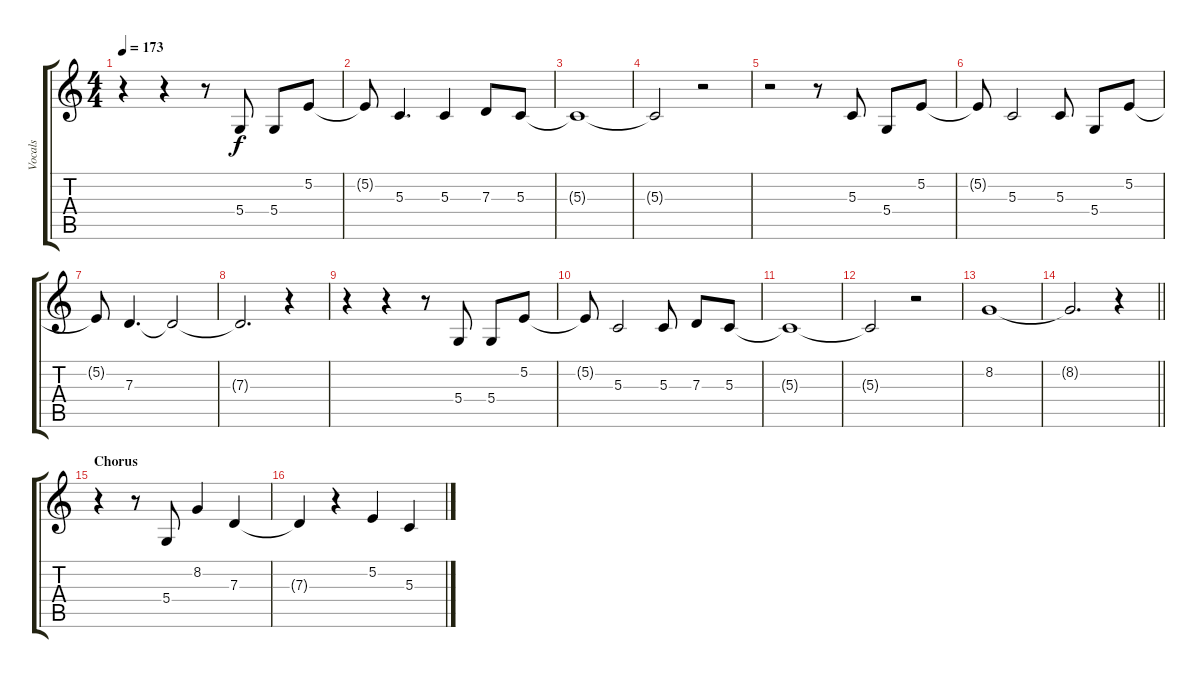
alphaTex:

\track ("Vocals" "Vocals") {instrument altosax}
\staff {score tabs}
\tuning (E4 B3 G3 D3 A2 E2) {hide}
\ts (4 4)
\tempo 173
\clef g2
\ks c
r.4{dy f} r.4 r.8 5.4.8 5.4.8 5.2.8 |
5.2{t}.8 5.3.4{d} 5.3.4 7.3.8 5.3.8 |
5.3{t}.1 |
5.3{t}.2 r.2 |
r.2 r.8 5.3.8 5.4.8 5.2.8 |
5.2{t}.8 5.3.2 5.3.8 5.4.8 5.2.8 |
5.2{t}.8 7.3.4{d} 7.3{t}.2 |
7.3{t}.2{d} r.4 |
r.4 r.4 r.8 5.4.8 5.4.8 5.2.8 |
5.2{t}.8 5.3.2 5.3.8 7.3.8 5.3.8 |
5.3{t}.1 |
5.3{t}.2 r.2 |
8.2.1 |
\barLineRight lightlight
8.2{t}.2{d} r.4 |
\section ("" "Chorus")
r.4 r.8 5.4.8 8.2.4 7.3.4 |
7.3{t}.4 r.4 5.2.4 5.3.4
